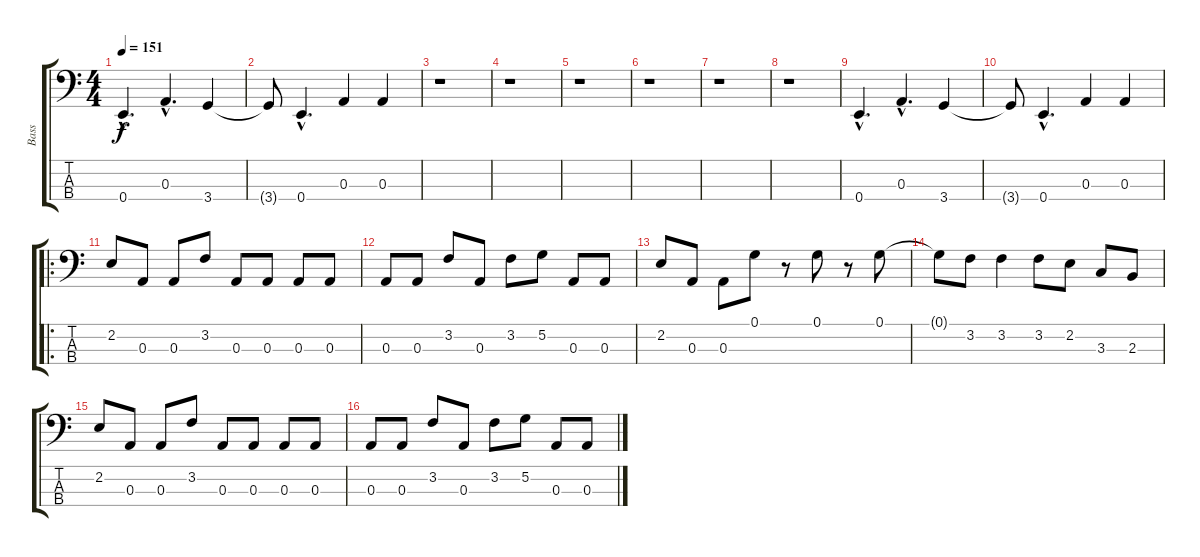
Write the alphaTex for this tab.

\track ("Bass" "Bass") {instrument electricbassfinger}
\staff {score tabs}
\tuning (G2 D2 A1 E1) {hide}
\ts (4 4)
\tempo 151
\clef f4
\ks c
0.4{hac}.4{d dy f} 0.3{hac}.4{d} 3.4.4 |
3.4{t}.8 0.4{hac}.4{d} 0.3.4 0.3.4 |
r.1 |
r.1 |
r.1 |
r.1 |
r.1 |
r.1 |
0.4{hac}.4{d} 0.3{hac}.4{d} 3.4.4 |
3.4{t}.8 0.4{hac}.4{d} 0.3.4 0.3.4 |
\ro
2.2.8 0.3.8 0.3.8 3.2.8 0.3.8 0.3.8 0.3.8 0.3.8 |
0.3.8 0.3.8 3.2.8 0.3.8 3.2.8 5.2.8 0.3.8 0.3.8 |
2.2.8 0.3.8 0.3.8 0.1.8 r.8 0.1.8 r.8 0.1.8 |
0.1{t}.8 3.2.8 3.2.4 3.2.8 2.2.8 3.3.8 2.3.8 |
2.2.8 0.3.8 0.3.8 3.2.8 0.3.8 0.3.8 0.3.8 0.3.8 |
0.3.8 0.3.8 3.2.8 0.3.8 3.2.8 5.2.8 0.3.8 0.3.8
